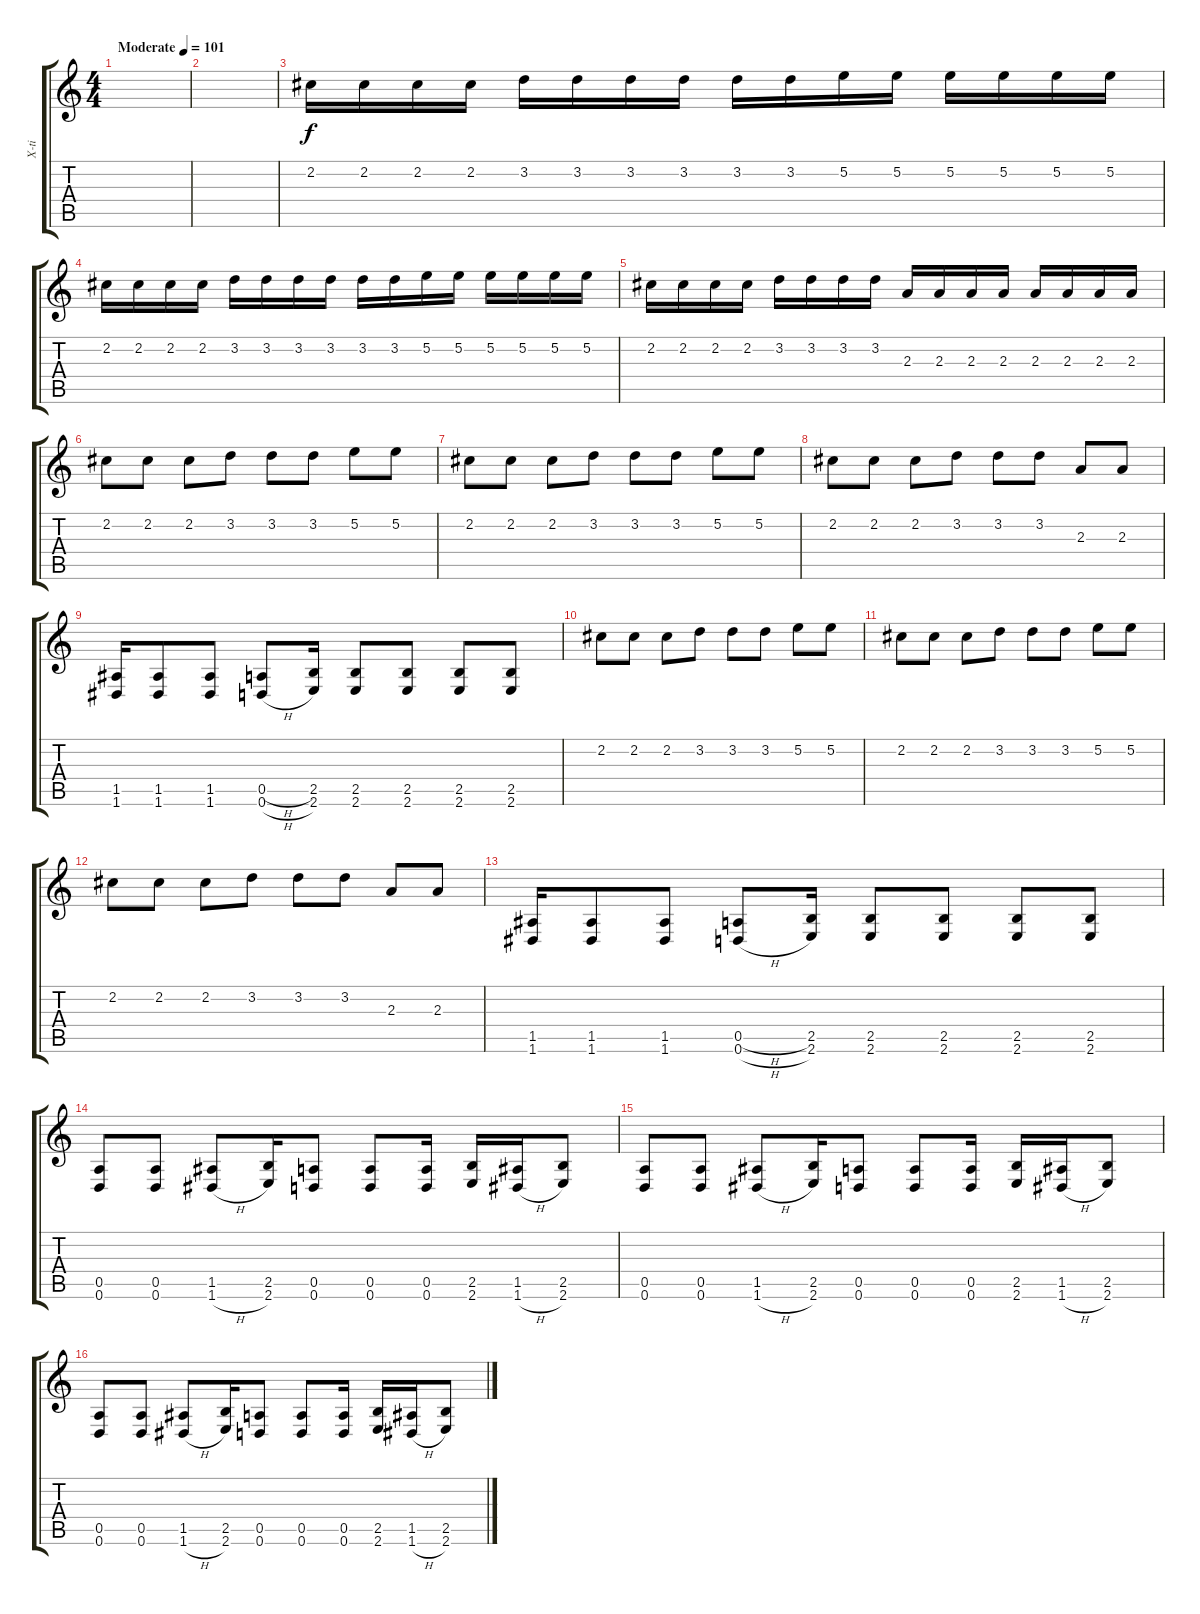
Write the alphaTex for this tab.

\track ("X-ti" "X-ti") {instrument distortionguitar}
\staff {score tabs}
\tuning (E4 B3 G3 D3 A2 D2) {hide}
\ts (4 4)
\tempo (101 "Moderate")
\clef g2
\ks c
|
|
2.2.16{volume 3} 2.2.16 2.2.16 2.2.16 3.2.16 3.2.16 3.2.16 3.2.16 3.2.16{volume 4} 3.2.16 5.2.16 5.2.16 5.2.16 5.2.16 5.2.16 5.2.16 |
2.2.16{volume 6} 2.2.16 2.2.16 2.2.16 3.2.16 3.2.16 3.2.16 3.2.16 3.2.16 3.2.16 5.2.16 5.2.16 5.2.16 5.2.16 5.2.16 5.2.16 |
2.2.16{volume 9} 2.2.16 2.2.16 2.2.16 3.2.16 3.2.16 3.2.16 3.2.16 2.3.16 2.3.16 2.3.16 2.3.16 2.3.16 2.3.16 2.3.16 2.3.16 |
2.2.8 2.2.8 2.2.8 3.2.8 3.2.8 3.2.8 5.2.8 5.2.8 |
2.2.8 2.2.8 2.2.8 3.2.8 3.2.8 3.2.8 5.2.8 5.2.8 |
2.2.8 2.2.8 2.2.8 3.2.8 3.2.8 3.2.8 2.3.8 2.3.8 |
(1.5 1.6).16 (1.5 1.6).8 (1.5 1.6).8 (0.5{h} 0.6{h}).8 (2.5 2.6).16 (2.5 2.6).8 (2.5 2.6).8 (2.5 2.6).8 (2.5 2.6).8 |
2.2.8 2.2.8 2.2.8 3.2.8 3.2.8 3.2.8 5.2.8 5.2.8 |
2.2.8 2.2.8 2.2.8 3.2.8 3.2.8 3.2.8 5.2.8 5.2.8 |
2.2.8 2.2.8 2.2.8 3.2.8 3.2.8 3.2.8 2.3.8 2.3.8 |
(1.5 1.6).16 (1.5 1.6).8 (1.5 1.6).8 (0.5{h} 0.6{h}).8 (2.5 2.6).16 (2.5 2.6).8 (2.5 2.6).8 (2.5 2.6).8 (2.5 2.6).8 |
(0.5 0.6).8 (0.5 0.6).8 (1.5 1.6{h}).8 (2.5 2.6).16 (0.5 0.6).8 (0.5 0.6).8 (0.5 0.6).16 (2.5 2.6).16 (1.5 1.6{h}).16 (2.5 2.6).8 |
(0.5 0.6).8 (0.5 0.6).8 (1.5 1.6{h}).8 (2.5 2.6).16 (0.5 0.6).8 (0.5 0.6).8 (0.5 0.6).16 (2.5 2.6).16 (1.5 1.6{h}).16 (2.5 2.6).8 |
(0.5 0.6).8 (0.5 0.6).8 (1.5 1.6{h}).8 (2.5 2.6).16 (0.5 0.6).8 (0.5 0.6).8 (0.5 0.6).16 (2.5 2.6).16 (1.5 1.6{h}).16 (2.5 2.6).8
